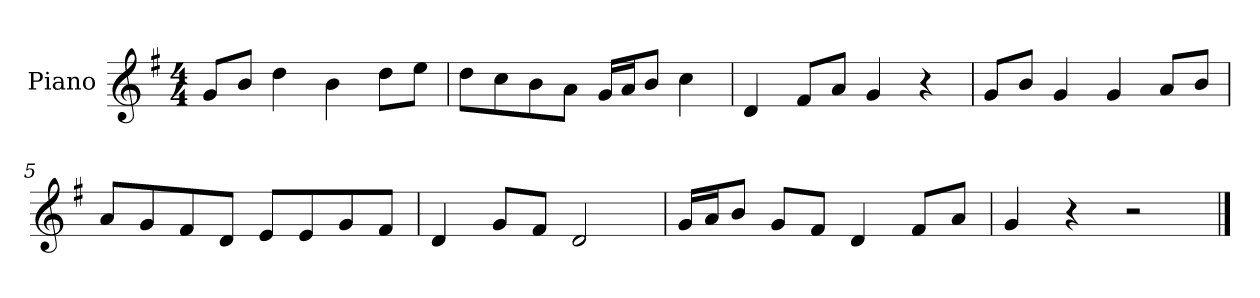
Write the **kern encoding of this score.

**kern
*part1
*staff1
*I"Piano
*I'P-no
*clefG2
*k[f#]
*M4/4
*MM90
=1
8g/L
8b/J
4dd\
4b\
8dd\L
8ee\J
=2
8dd\L
8cc\
8b\
8a\J
16g/LL
16a/J
8b/J
4cc\
=3
4d/
8f#/L
8a/J
4g/
4r
=4
8g/L
8b/J
4g/
4g/
8a/L
8b/J
=5
8a/L
8g/
8f#/
8d/J
8e/L
8e/
8g/
8f#/J
=6
4d/
8g/L
8f#/J
2d/
!!LO:LB:g=z
=7
16g/LL
16a/J
8b/J
8g/L
8f#/J
4d/
8f#/L
8a/J
=8
4g/
4r
2r
==
*-
